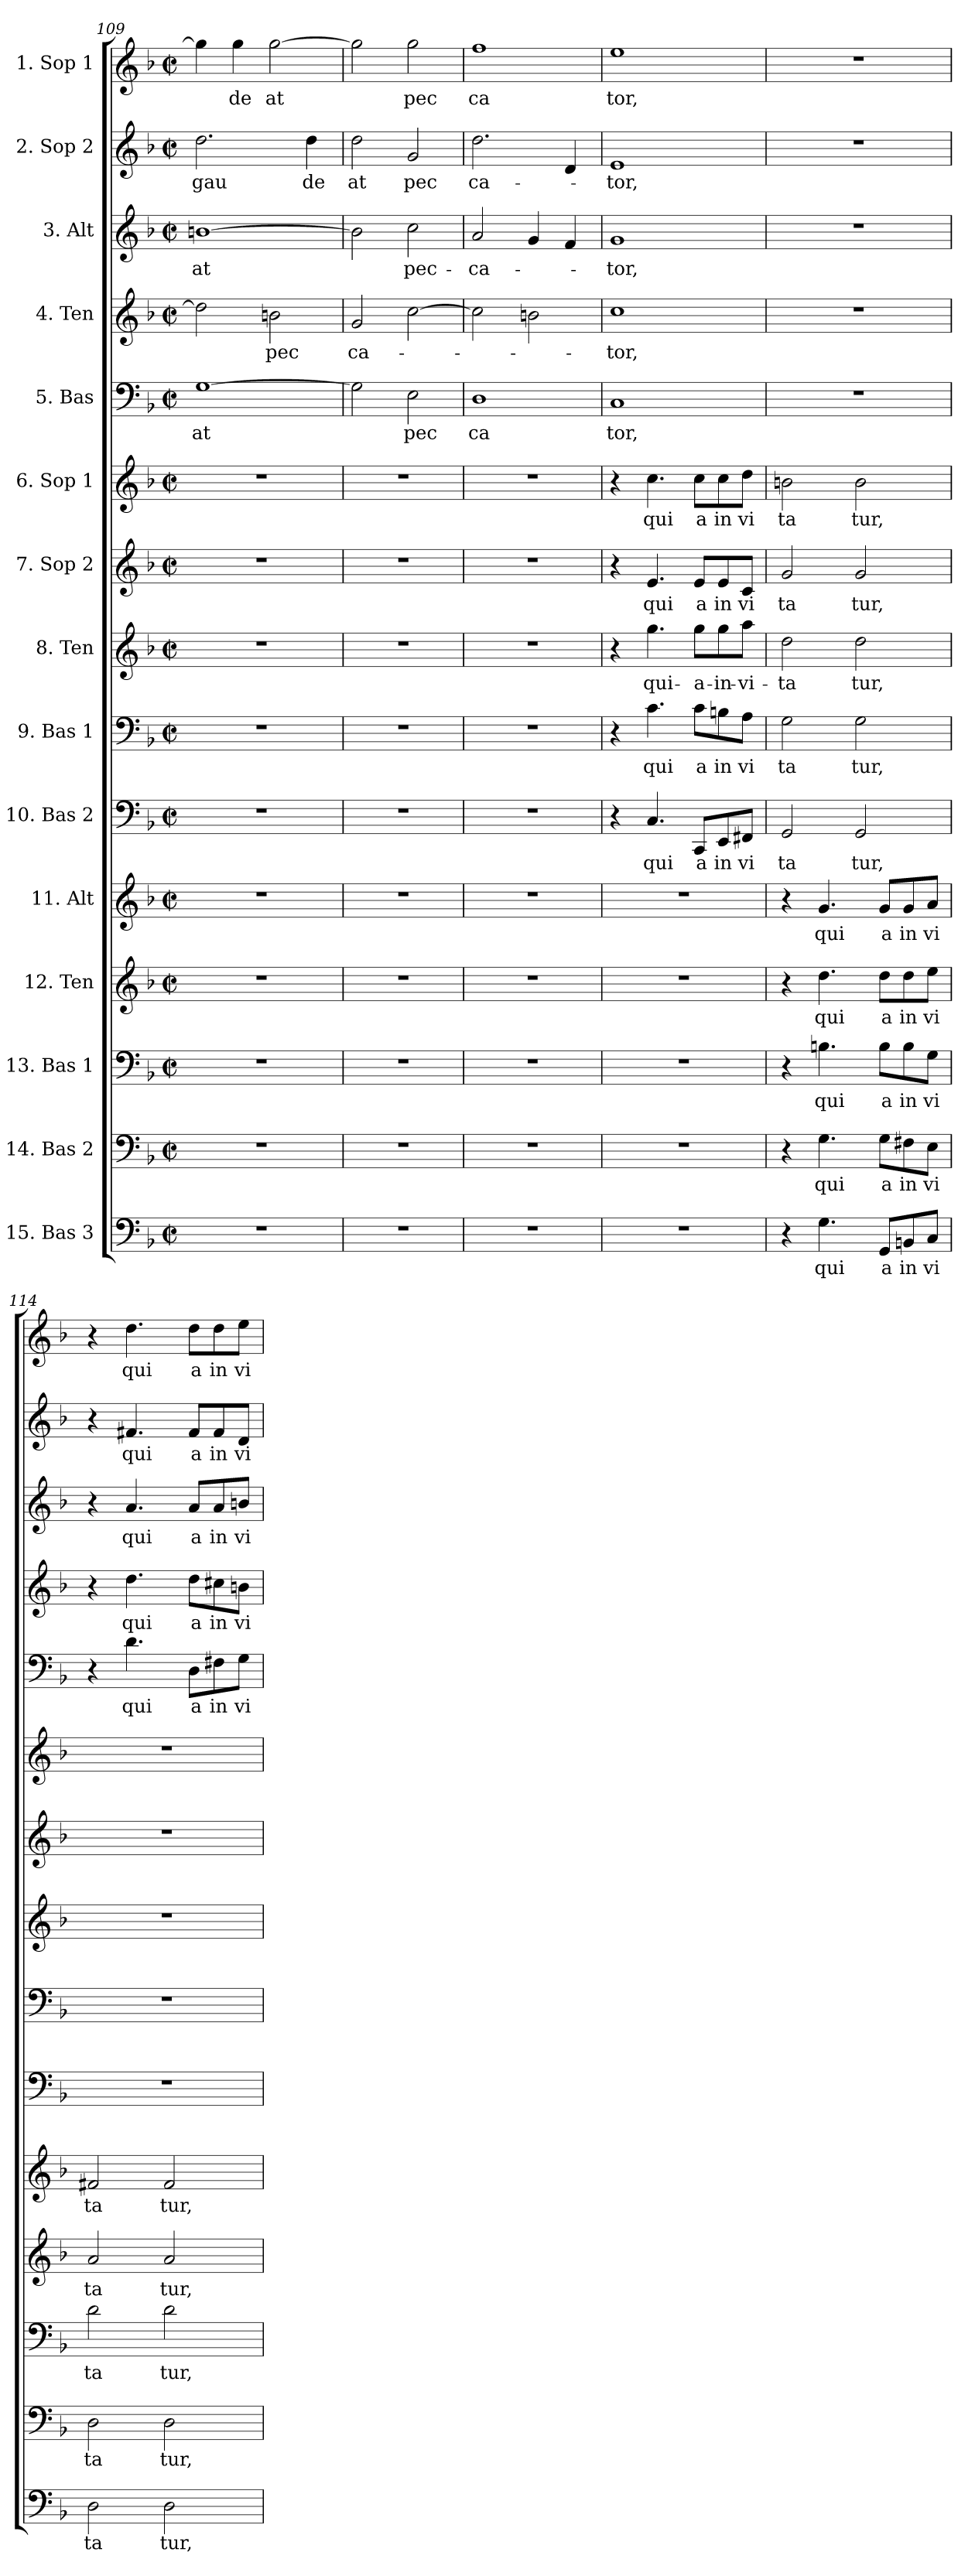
**kern	**text	**kern	**text	**kern	**text	**kern	**text	**kern	**text	**kern	**text	**kern	**text	**kern	**text	**kern	**text	**kern	**text	**kern	**text	**kern	**text	**kern	**text	**kern	**text	**kern	**text
*part15	*part15	*part14	*part14	*part13	*part13	*part12	*part12	*part11	*part11	*part10	*part10	*part9	*part9	*part8	*part8	*part7	*part7	*part6	*part6	*part5	*part5	*part4	*part4	*part3	*part3	*part2	*part2	*part1	*part1
*staff15	*staff15	*staff14	*staff14	*staff13	*staff13	*staff12	*staff12	*staff11	*staff11	*staff10	*staff10	*staff9	*staff9	*staff8	*staff8	*staff7	*staff7	*staff6	*staff6	*staff5	*staff5	*staff4	*staff4	*staff3	*staff3	*staff2	*staff2	*staff1	*staff1
*I"15. Bas 3	*	*I"14. Bas 2	*	*I"13. Bas 1	*	*I"12. Ten	*	*I"11. Alt	*	*I"10. Bas 2	*	*I"9. Bas 1	*	*I"8. Ten	*	*I"7. Sop 2	*	*I"6. Sop 1	*	*I"5. Bas	*	*I"4. Ten	*	*I"3. Alt	*	*I"2. Sop 2	*	*I"1. Sop 1	*
*clefF4	*	*clefF4	*	*clefF4	*	*clefG2	*	*clefG2	*	*clefF4	*	*clefF4	*	*clefG2	*	*clefG2	*	*clefG2	*	*clefF4	*	*clefG2	*	*clefG2	*	*clefG2	*	*clefG2	*
*k[b-]	*	*k[b-]	*	*k[b-]	*	*k[b-]	*	*k[b-]	*	*k[b-]	*	*k[b-]	*	*k[b-]	*	*k[b-]	*	*k[b-]	*	*k[b-]	*	*k[b-]	*	*k[b-]	*	*k[b-]	*	*k[b-]	*
*F:	*	*F:	*	*F:	*	*F:	*	*F:	*	*F:	*	*F:	*	*F:	*	*F:	*	*F:	*	*F:	*	*F:	*	*F:	*	*F:	*	*F:	*
*M2/2	*	*M2/2	*	*M2/2	*	*M2/2	*	*M2/2	*	*M2/2	*	*M2/2	*	*M2/2	*	*M2/2	*	*M2/2	*	*M2/2	*	*M2/2	*	*M2/2	*	*M2/2	*	*M2/2	*
*met(c|)	*	*met(c|)	*	*met(c|)	*	*met(c|)	*	*met(c|)	*	*met(c|)	*	*met(c|)	*	*met(c|)	*	*met(c|)	*	*met(c|)	*	*met(c|)	*	*met(c|)	*	*met(c|)	*	*met(c|)	*	*met(c|)	*
=109	=109	=109	=109	=109	=109	=109	=109	=109	=109	=109	=109	=109	=109	=109	=109	=109	=109	=109	=109	=109	=109	=109	=109	=109	=109	=109	=109	=109	=109
!	!	!	!	!	!	!	!	!	!	!	!	!	!	!	!	!	!	!	!	!	!LO:LY:b:cj	!	!	!	!LO:LY:b:cj	!	!LO:LY:b:cj	!	!
1r	.	1r	.	1r	.	1r	.	1r	.	1r	.	1r	.	1r	.	1r	.	1r	.	[>1G	at	2dd\]	.	[>1bn	-at	2.dd\	gau	4gg\]	.
!	!	!	!	!	!	!	!	!	!	!	!	!	!	!	!	!	!	!	!	!	!	!	!	!	!	!	!	!	!LO:LY:b:cj
.	.	.	.	.	.	.	.	.	.	.	.	.	.	.	.	.	.	.	.	.	.	.	.	.	.	.	.	4gg\	-de
!	!	!	!	!	!	!	!	!	!	!	!	!	!	!	!	!	!	!	!	!	!	!	!LO:LY:b:cj	!	!	!	!	!	!LO:LY:b:cj
.	.	.	.	.	.	.	.	.	.	.	.	.	.	.	.	.	.	.	.	.	.	2bn\	pec	.	.	.	.	[>2gg\	at
!	!	!	!	!	!	!	!	!	!	!	!	!	!	!	!	!	!	!	!	!	!	!	!	!	!	!	!LO:LY:b:cj	!	!
.	.	.	.	.	.	.	.	.	.	.	.	.	.	.	.	.	.	.	.	.	.	.	.	.	.	4dd\	de	.	.
=110	=110	=110	=110	=110	=110	=110	=110	=110	=110	=110	=110	=110	=110	=110	=110	=110	=110	=110	=110	=110	=110	=110	=110	=110	=110	=110	=110	=110	=110
!	!	!	!	!	!	!	!	!	!	!	!	!	!	!	!	!	!	!	!	!	!	!	!LO:LY:b:cj	!	!	!	!LO:LY:b:cj	!	!
1r	.	1r	.	1r	.	1r	.	1r	.	1r	.	1r	.	1r	.	1r	.	1r	.	2G\]	.	2g/	ca-	2b\]	.	2dd\	at	2gg\]	.
!	!	!	!	!	!	!	!	!	!	!	!	!	!	!	!	!	!	!	!	!	!LO:LY:b:cj	!	!	!	!LO:LY:b:cj	!	!LO:LY:b:cj	!	!LO:LY:b:cj
.	.	.	.	.	.	.	.	.	.	.	.	.	.	.	.	.	.	.	.	2E\	pec	[>2cc\	.	2cc\	pec-	2g/	pec	2gg\	pec
=111	=111	=111	=111	=111	=111	=111	=111	=111	=111	=111	=111	=111	=111	=111	=111	=111	=111	=111	=111	=111	=111	=111	=111	=111	=111	=111	=111	=111	=111
!	!	!	!	!	!	!	!	!	!	!	!	!	!	!	!	!	!	!	!	!	!LO:LY:b:cj	!	!	!	!LO:LY:b:cj	!	!LO:LY:b:cj	!	!LO:LY:b:cj
1r	.	1r	.	1r	.	1r	.	1r	.	1r	.	1r	.	1r	.	1r	.	1r	.	1D	ca	2cc\]	.	2a/	-ca-	2.dd\	ca-	1ff	ca
.	.	.	.	.	.	.	.	.	.	.	.	.	.	.	.	.	.	.	.	.	.	2bn\	.	4g/	.	.	.	.	.
.	.	.	.	.	.	.	.	.	.	.	.	.	.	.	.	.	.	.	.	.	.	.	.	4f/	.	4d/	.	.	.
=112	=112	=112	=112	=112	=112	=112	=112	=112	=112	=112	=112	=112	=112	=112	=112	=112	=112	=112	=112	=112	=112	=112	=112	=112	=112	=112	=112	=112	=112
!	!	!	!	!	!	!	!	!	!	!	!	!	!	!	!	!	!	!	!	!	!LO:LY:b:cj	!	!LO:LY:b:cj	!	!LO:LY:b:cj	!	!LO:LY:b:cj	!	!LO:LY:b:cj
1r	.	1r	.	1r	.	1r	.	1r	.	4r	.	4r	.	4r	.	4r	.	4r	.	1C	tor,	1cc	-tor,	1g	-tor,	1e	-tor,	1ee	tor,
!	!	!	!	!	!	!	!	!	!	!	!LO:LY:b:cj	!	!LO:LY:b:cj	!	!LO:LY:b:cj	!	!LO:LY:b:cj	!	!LO:LY:b:cj	!	!	!	!	!	!	!	!	!	!
.	.	.	.	.	.	.	.	.	.	4.C/	qui	4.c\	qui	4.gg\	qui-	4.e/	qui	4.cc\	qui	.	.	.	.	.	.	.	.	.	.
!	!	!	!	!	!	!	!	!	!	!	!LO:LY:b:cj	!	!LO:LY:b:cj	!	!LO:LY:b:cj	!	!LO:LY:b:cj	!	!LO:LY:b:cj	!	!	!	!	!	!	!	!	!	!
.	.	.	.	.	.	.	.	.	.	8CC/L	a	8c\L	a	8gg\L	-a-	8e/L	a	8cc\L	a	.	.	.	.	.	.	.	.	.	.
!	!	!	!	!	!	!	!	!	!	!	!LO:LY:b:cj	!	!LO:LY:b:cj	!	!LO:LY:b:cj	!	!LO:LY:b:cj	!	!LO:LY:b:cj	!	!	!	!	!	!	!	!	!	!
.	.	.	.	.	.	.	.	.	.	8EE/	in	8Bn\	in	8gg\	-in-	8e/	in	8cc\	in	.	.	.	.	.	.	.	.	.	.
!	!	!	!	!	!	!	!	!	!	!	!LO:LY:b:cj	!	!LO:LY:b:cj	!	!LO:LY:b:cj	!	!LO:LY:b:cj	!	!LO:LY:b:cj	!	!	!	!	!	!	!	!	!	!
.	.	.	.	.	.	.	.	.	.	8FF#X/J	vi	8A\J	vi	8aa\J	-vi-	8c/J	vi	8dd\J	vi	.	.	.	.	.	.	.	.	.	.
!!LO:PB:g=z
=113	=113	=113	=113	=113	=113	=113	=113	=113	=113	=113	=113	=113	=113	=113	=113	=113	=113	=113	=113	=113	=113	=113	=113	=113	=113	=113	=113	=113	=113
!	!	!	!	!	!	!	!	!	!	!	!LO:LY:b:cj	!	!LO:LY:b:cj	!	!LO:LY:b:cj	!	!LO:LY:b:cj	!	!LO:LY:b:cj	!	!	!	!	!	!	!	!	!	!
4r	.	4r	.	4r	.	4r	.	4r	.	2GG/	ta	2G\	ta	2dd\	-ta	2g/	ta	2bn\	ta	1r	.	1r	.	1r	.	1r	.	1r	.
!	!LO:LY:b:cj	!	!LO:LY:b:cj	!	!LO:LY:b:cj	!	!LO:LY:b:cj	!	!LO:LY:b:cj	!	!	!	!	!	!	!	!	!	!	!	!	!	!	!	!	!	!	!	!
4.G\	qui	4.G\	qui	4.Bn\	qui	4.dd\	qui	4.g/	qui	.	.	.	.	.	.	.	.	.	.	.	.	.	.	.	.	.	.	.	.
!	!	!	!	!	!	!	!	!	!	!	!LO:LY:b:cj	!	!LO:LY:b:cj	!	!LO:LY:b:cj	!	!LO:LY:b:cj	!	!LO:LY:b:cj	!	!	!	!	!	!	!	!	!	!
.	.	.	.	.	.	.	.	.	.	2GG/	tur,	2G\	tur,	2dd\	tur,	2g/	tur,	2b\	tur,	.	.	.	.	.	.	.	.	.	.
!	!LO:LY:b:cj	!	!LO:LY:b:cj	!	!LO:LY:b:cj	!	!LO:LY:b:cj	!	!LO:LY:b:cj	!	!	!	!	!	!	!	!	!	!	!	!	!	!	!	!	!	!	!	!
8GG/L	a	8G\L	a	8B\L	a	8dd\L	a	8g/L	a	.	.	.	.	.	.	.	.	.	.	.	.	.	.	.	.	.	.	.	.
!	!LO:LY:b:cj	!	!LO:LY:b:cj	!	!LO:LY:b:cj	!	!LO:LY:b:cj	!	!LO:LY:b:cj	!	!	!	!	!	!	!	!	!	!	!	!	!	!	!	!	!	!	!	!
8BBn/	in	8F#X\	in	8B\	in	8dd\	in	8g/	in	.	.	.	.	.	.	.	.	.	.	.	.	.	.	.	.	.	.	.	.
!	!LO:LY:b:cj	!	!LO:LY:b:cj	!	!LO:LY:b:cj	!	!LO:LY:b:cj	!	!LO:LY:b:cj	!	!	!	!	!	!	!	!	!	!	!	!	!	!	!	!	!	!	!	!
8C/J	vi	8E\J	vi	8G\J	vi	8ee\J	vi	8a/J	vi	.	.	.	.	.	.	.	.	.	.	.	.	.	.	.	.	.	.	.	.
=114	=114	=114	=114	=114	=114	=114	=114	=114	=114	=114	=114	=114	=114	=114	=114	=114	=114	=114	=114	=114	=114	=114	=114	=114	=114	=114	=114	=114	=114
!	!LO:LY:b:cj	!	!LO:LY:b:cj	!	!LO:LY:b:cj	!	!LO:LY:b:cj	!	!LO:LY:b:cj	!	!	!	!	!	!	!	!	!	!	!	!	!	!	!	!	!	!	!	!
2D\	ta	2D\	ta	2d\	ta	2a/	ta	2f#X/	ta	1r	.	1r	.	1r	.	1r	.	1r	.	4r	.	4r	.	4r	.	4r	.	4r	.
!	!	!	!	!	!	!	!	!	!	!	!	!	!	!	!	!	!	!	!	!	!LO:LY:b:cj	!	!LO:LY:b:cj	!	!LO:LY:b:cj	!	!LO:LY:b:cj	!	!LO:LY:b:cj
.	.	.	.	.	.	.	.	.	.	.	.	.	.	.	.	.	.	.	.	4.d\	qui	4.dd\	qui	4.a/	qui	4.f#X/	qui	4.dd\	qui
!	!LO:LY:b:cj	!	!LO:LY:b:cj	!	!LO:LY:b:cj	!	!LO:LY:b:cj	!	!LO:LY:b:cj	!	!	!	!	!	!	!	!	!	!	!	!	!	!	!	!	!	!	!	!
2D\	tur,	2D\	tur,	2d\	tur,	2a/	tur,	2f#/	tur,	.	.	.	.	.	.	.	.	.	.	.	.	.	.	.	.	.	.	.	.
!	!	!	!	!	!	!	!	!	!	!	!	!	!	!	!	!	!	!	!	!	!LO:LY:b:cj	!	!LO:LY:b:cj	!	!LO:LY:b:cj	!	!LO:LY:b:cj	!	!LO:LY:b:cj
.	.	.	.	.	.	.	.	.	.	.	.	.	.	.	.	.	.	.	.	8D\L	a	8dd\L	a	8a/L	a	8f#/L	a	8dd\L	a
!	!	!	!	!	!	!	!	!	!	!	!	!	!	!	!	!	!	!	!	!	!LO:LY:b:cj	!	!LO:LY:b:cj	!	!LO:LY:b:cj	!	!LO:LY:b:cj	!	!LO:LY:b:cj
.	.	.	.	.	.	.	.	.	.	.	.	.	.	.	.	.	.	.	.	8F#X\	in	8cc#X\	in	8a/	in	8f#/	in	8dd\	in
!	!	!	!	!	!	!	!	!	!	!	!	!	!	!	!	!	!	!	!	!	!LO:LY:b:cj	!	!LO:LY:b:cj	!	!LO:LY:b:cj	!	!LO:LY:b:cj	!	!LO:LY:b:cj
.	.	.	.	.	.	.	.	.	.	.	.	.	.	.	.	.	.	.	.	8G\J	vi	8bn\J	vi	8bn/J	vi	8d/J	vi	8ee\J	vi
=	=	=	=	=	=	=	=	=	=	=	=	=	=	=	=	=	=	=	=	=	=	=	=	=	=	=	=	=	=
*-	*-	*-	*-	*-	*-	*-	*-	*-	*-	*-	*-	*-	*-	*-	*-	*-	*-	*-	*-	*-	*-	*-	*-	*-	*-	*-	*-	*-	*-
